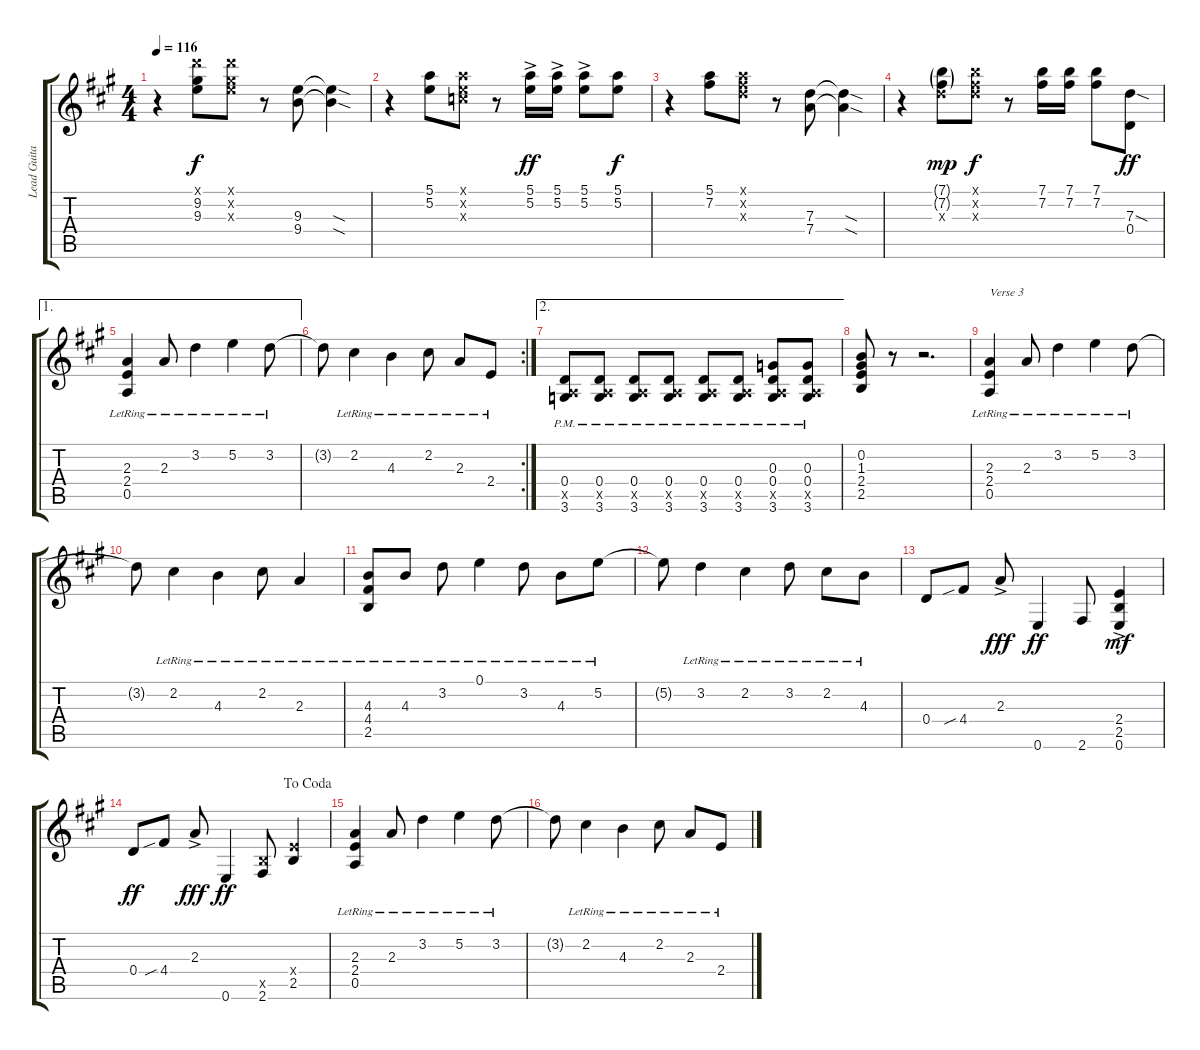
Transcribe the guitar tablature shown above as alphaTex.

\track ("Lead Guitar" "Lead Guita") {instrument distortionguitar}
\staff {score tabs}
\tuning (E4 B3 G3 D3 A2 E2) {hide}
\ts (4 4)
\tempo 116
\clef g2
\ks a
r.4{dy f} (10.1{x} 9.2 9.3).8 (10.1{x} 9.2{x} 9.3{x}).8 r.8 (9.3 9.4).8 (9.3{sod t} 9.4{sod t}).4 |
r.4 (5.1 5.2).8 (5.1{x} 5.2{x} 5.3{x}).8 r.8 (5.1{ac} 5.2{ac}).16{dy ff} (5.1{ac} 5.2{ac}).16 (5.1{ac} 5.2{ac}).8 (5.1 5.2).8{dy f} |
r.4 (5.1 7.2).8 (5.1{x} 7.2{x} 7.3{x}).8 r.8 (7.3 7.4).8 (7.3{sod t} 7.4{sod t}).4 |
r.4 (7.1{g} 7.2{g} 7.3{x}).8{dy mp} (7.1{x} 7.2{x} 7.3{x}).8{dy f} r.8 (7.1 7.2).16 (7.1 7.2).16 (7.1 7.2).8 (7.3{sod} 0.4).8{dy ff} |
\ae 1
(2.3{lr} 2.4{lr} 0.5{lr}).4 2.3{lr}.8 3.2{lr}.4 5.2{lr}.4 3.2{lr}.8 |
\rc 2
3.2{t}.8 2.2{lr}.4 4.3{lr}.4 2.2{lr}.8 2.3{lr}.8 2.4{lr}.8 |
\ae 2
(0.4{pm} 0.5{pm x} 3.6{pm}).8 (0.4{pm} 0.5{pm x} 3.6{pm}).8 (0.4{pm} 0.5{pm x} 3.6{pm}).8 (0.4{pm} 0.5{pm x} 3.6{pm}).8 (0.4{pm} 0.5{pm x} 3.6{pm}).8 (0.4{pm} 0.5{pm x} 3.6{pm}).8 (0.3{pm} 0.4{pm} 0.5{pm x} 3.6{pm}).8 (0.3{pm} 0.4{pm} 0.5{pm x} 3.6{pm}).8 |
(0.2 1.3 2.4 2.5).8 r.8 r.2{d} |
(2.3{lr} 2.4{lr} 0.5{lr}).4{txt "Verse 3"} 2.3{lr}.8 3.2{lr}.4 5.2{lr}.4 3.2{lr}.8 |
3.2{t}.8 2.2{lr}.4 4.3{lr}.4 2.2{lr}.8 2.3{lr}.4 |
(4.3{lr} 4.4{lr} 2.5{lr}).8 4.3{lr}.8 3.2{lr}.8 0.1{lr}.4 3.2{lr}.8 4.3{lr}.8 5.2{lr}.8 |
5.2{t}.8 3.2{lr}.4 2.2{lr}.4 3.2{lr}.8 2.2{lr}.8 4.3{lr}.8 |
0.4.8 4.4{sib}.8 2.3{ac}.8{dy fff} 0.6.4{dy ff} 2.6.8 (2.4{ac} 2.5{ac} 0.6).4{dy mf} |
\jump dacoda
0.4.8{dy ff} 4.4{sib}.8 2.3{ac}.8{dy fff} 0.6.4{dy ff} (2.5{x} 2.6).8 (2.4{x} 2.5).4 |
(2.3{lr} 2.4{lr} 0.5{lr}).4 2.3{lr}.8 3.2{lr}.4 5.2{lr}.4 3.2{lr}.8 |
3.2{t}.8 2.2{lr}.4 4.3{lr}.4 2.2{lr}.8 2.3{lr}.8 2.4{lr}.8
